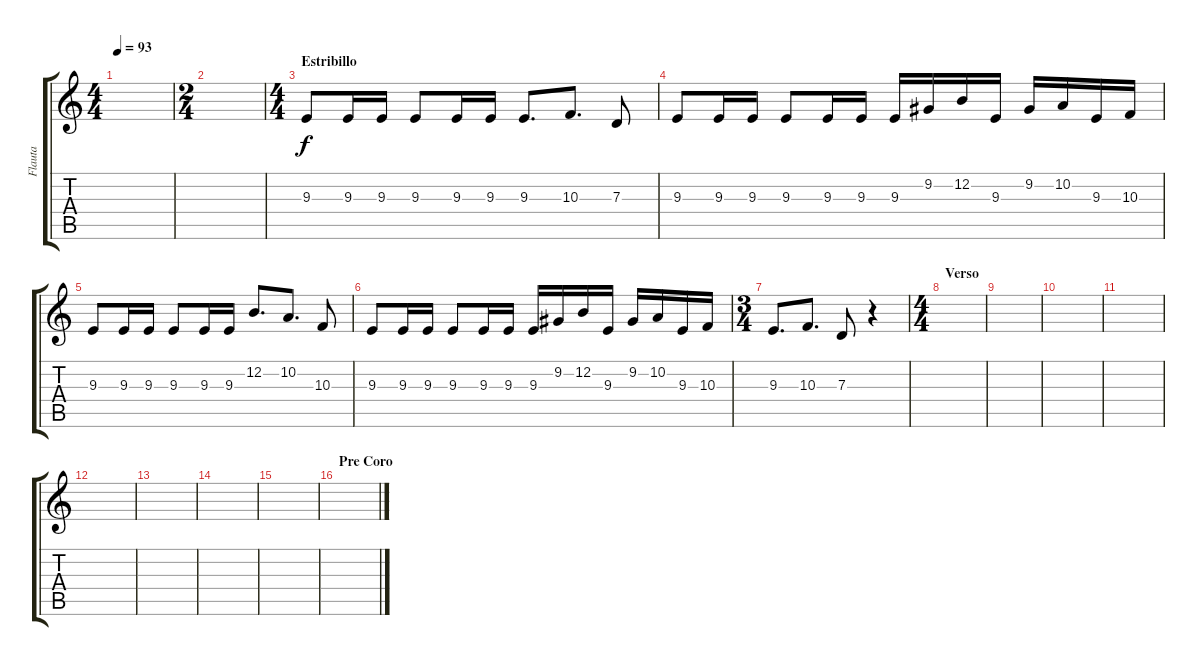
\track ("Flauta" "Flauta") {instrument flute}
\staff {score tabs}
\tuning (E4 B3 G3 D3 A2 E2) {hide}
\ts (4 4)
\tempo 93
\clef g2
\ks c
|
\ts (2 4)
|
\ts (4 4)
\section ("" "Estribillo")
9.3.8 9.3.16 9.3.16 9.3.8 9.3.16 9.3.16 9.3.8{d} 10.3.8{d} 7.3.8 |
9.3.8 9.3.16 9.3.16 9.3.8 9.3.16 9.3.16 9.3.16 9.2.16 12.2.16 9.3.16 9.2.16 10.2.16 9.3.16 10.3.16 |
9.3.8 9.3.16 9.3.16 9.3.8 9.3.16 9.3.16 12.2.8{d} 10.2.8{d} 10.3.8 |
9.3.8 9.3.16 9.3.16 9.3.8 9.3.16 9.3.16 9.3.16 9.2.16 12.2.16 9.3.16 9.2.16 10.2.16 9.3.16 10.3.16 |
\ts (3 4)
9.3.8{d} 10.3.8{d} 7.3.8 r.4 |
\ts (4 4)
\section ("" "Verso")
|
|
|
|
|
|
|
|
\section ("" "Pre Coro")
